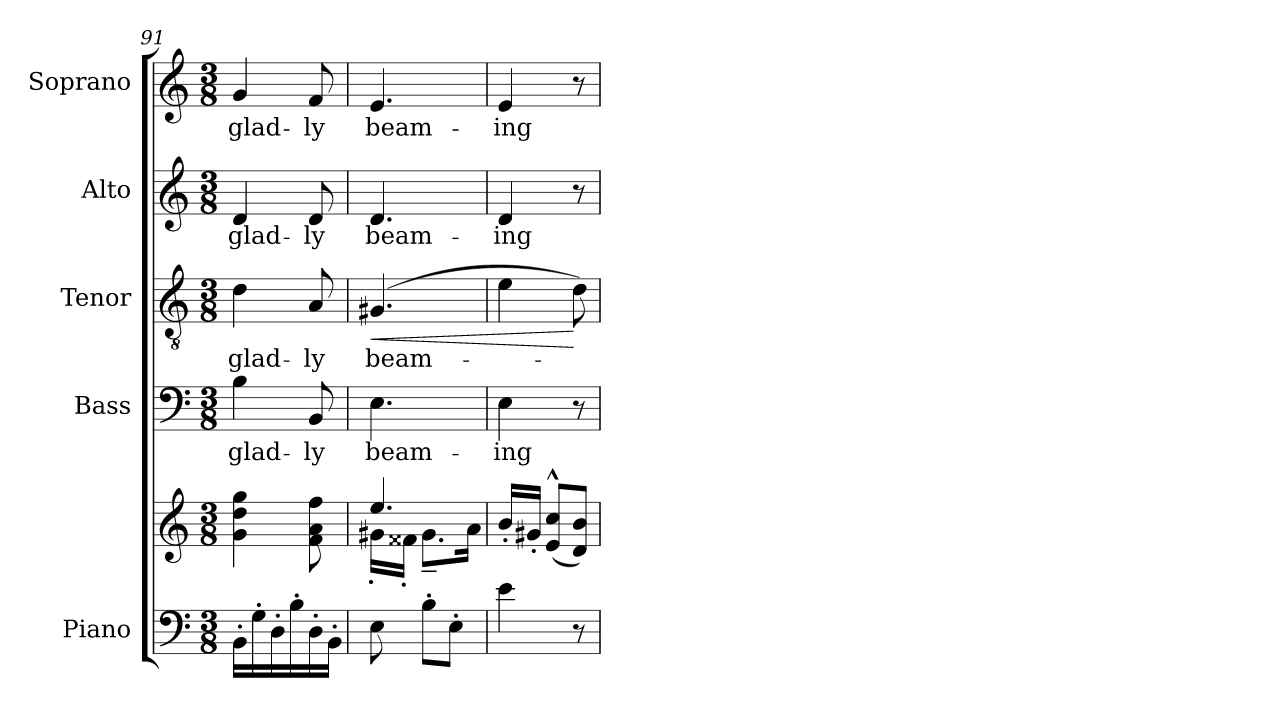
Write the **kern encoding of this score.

**kern	**kern	**kern	**text	**kern	**text	**dynam	**kern	**text	**kern	**text
*part5	*part5	*part4	*part4	*part3	*part3	*part3	*part2	*part2	*part1	*part1
*staff6	*staff5	*staff4	*staff4	*staff3	*staff3	*staff3	*staff2	*staff2	*staff1	*staff1
*I"Piano	*	*I"Bass	*	*I"Tenor	*	*	*I"Alto	*	*I"Soprano	*
*I'Pno	*	*	*	*	*	*	*	*	*	*
*clefF4	*clefG2	*clefF4	*	*clefGv2	*	*	*clefG2	*	*clefG2	*
*k[]	*k[]	*k[]	*	*k[]	*	*	*k[]	*	*k[]	*
*M3/8	*M3/8	*M3/8	*	*M3/8	*	*	*M3/8	*	*M3/8	*
=91	=91	=91	=91	=91	=91	=91	=91	=91	=91	=91
!	!	!	!LO:LY:b	!	!LO:LY:b	!	!	!LO:LY:b	!	!LO:LY:b
16BB'\LL	4g\ 4dd\ 4gg\	4B\	glad-	4d\	glad-	.	4d/	glad-	4g/	glad-
16G'\	.	.	.	.	.	.	.	.	.	.
16D'\	.	.	.	.	.	.	.	.	.	.
16B'\	.	.	.	.	.	.	.	.	.	.
!	!	!	!LO:LY:b	!	!LO:LY:b	!	!	!LO:LY:b	!	!LO:LY:b
16D'\	8f\ 8a\ 8ff\	8BB/	-ly	8A/	-ly	.	8d/	-ly	8f/	-ly
16BB'\JJ	.	.	.	.	.	.	.	.	.	.
=92	=92	=92	=92	=92	=92	=92	=92	=92	=92	=92
*	*^	*	*	*	*	*	*	*	*	*
!	!	!	!	!LO:LY:b	!	!LO:LY:b	!LO:HP:b	!	!LO:LY:b	!	!LO:LY:b
8E\	4.ee/	16g#X'\LL	4.E\	beam-	(>4.G#X/	beam-	<	4.d/	beam-	4.e/	beam-
.	.	16f##X'\JJ	.	.	.	.	.	.	.	.	.
8B'\L	.	8.g#~\L	.	.	.	.	.	.	.	.	.
8E'\J	.	.	.	.	.	.	.	.	.	.	.
.	.	16a\Jk	.	.	.	.	.	.	.	.	.
=93	=93	=93	=93	=93	=93	=93	=93	=93	=93	=93	=93
!	!	!	!	!LO:LY:b	!	!	!	!	!LO:LY:b	!	!LO:LY:b
*	*v	*v	*	*	*	*	*	*	*	*	*
4e\	16b'/LL	4E\	-ing	4e\	.	.	4d/	-ing	4e/	-ing
.	16g#X'/JJ	.	.	.	.	.	.	.	.	.
.	(<8e/^^ 8cc/^^L	.	.	.	.	.	.	.	.	.
8r	8d/ 8b/J)	8r	.	8d\)	.	[	8r	.	8r	.
=	=	=	=	=	=	=	=	=	=	=
*-	*-	*-	*-	*-	*-	*-	*-	*-	*-	*-
